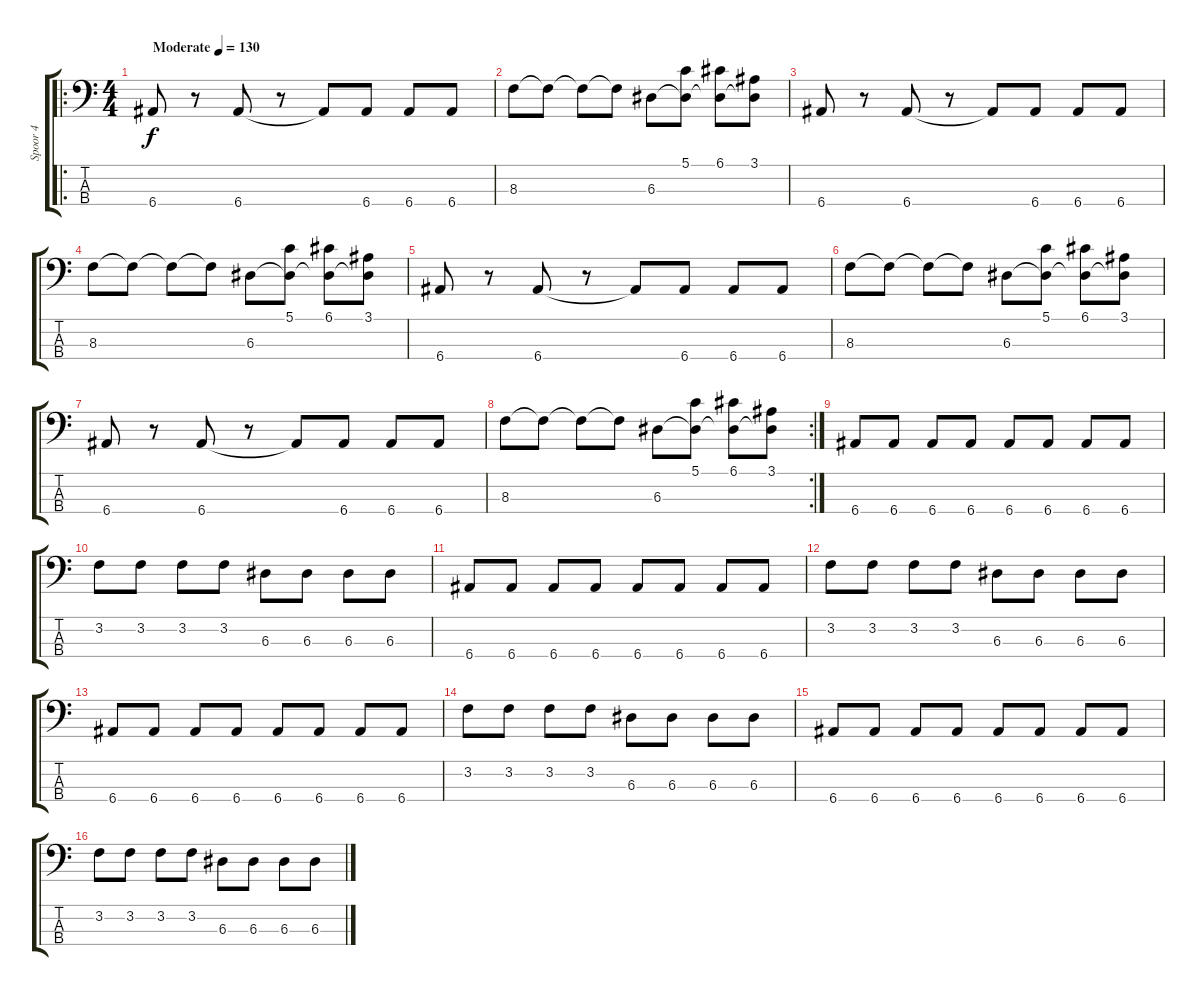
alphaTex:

\track ("Spoor 4" "Spoor 4") {instrument electricbassfinger}
\staff {score tabs}
\tuning (G2 D2 A1 E1) {hide}
\ro
\ts (4 4)
\tempo (130 "Moderate")
\clef f4
\ks c
6.4.8{dy f instrument electricbassfinger} r.8 6.4.8 r.8 6.4{t}.8 6.4.8 6.4.8 6.4.8 |
8.3.8 8.3{t}.8 8.3{t}.8 8.3{t}.8 6.3.8 (5.1 6.3{t}).8 (6.1 6.3{t}).8 (3.1 6.3{t}).8 |
6.4.8 r.8 6.4.8 r.8 6.4{t}.8 6.4.8 6.4.8 6.4.8 |
8.3.8 8.3{t}.8 8.3{t}.8 8.3{t}.8 6.3.8 (5.1 6.3{t}).8 (6.1 6.3{t}).8 (3.1 6.3{t}).8 |
6.4.8 r.8 6.4.8 r.8 6.4{t}.8 6.4.8 6.4.8 6.4.8 |
8.3.8 8.3{t}.8 8.3{t}.8 8.3{t}.8 6.3.8 (5.1 6.3{t}).8 (6.1 6.3{t}).8 (3.1 6.3{t}).8 |
6.4.8 r.8 6.4.8 r.8 6.4{t}.8 6.4.8 6.4.8 6.4.8 |
\rc 2
8.3.8 8.3{t}.8 8.3{t}.8 8.3{t}.8 6.3.8 (5.1 6.3{t}).8 (6.1 6.3{t}).8 (3.1 6.3{t}).8 |
6.4.8 6.4.8 6.4.8 6.4.8 6.4.8 6.4.8 6.4.8 6.4.8 |
3.2.8 3.2.8 3.2.8 3.2.8 6.3.8 6.3.8 6.3.8 6.3.8 |
6.4.8 6.4.8 6.4.8 6.4.8 6.4.8 6.4.8 6.4.8 6.4.8 |
3.2.8 3.2.8 3.2.8 3.2.8 6.3.8 6.3.8 6.3.8 6.3.8 |
6.4.8 6.4.8 6.4.8 6.4.8 6.4.8 6.4.8 6.4.8 6.4.8 |
3.2.8 3.2.8 3.2.8 3.2.8 6.3.8 6.3.8 6.3.8 6.3.8 |
6.4.8 6.4.8 6.4.8 6.4.8 6.4.8 6.4.8 6.4.8 6.4.8 |
3.2.8 3.2.8 3.2.8 3.2.8 6.3.8 6.3.8 6.3.8 6.3.8
